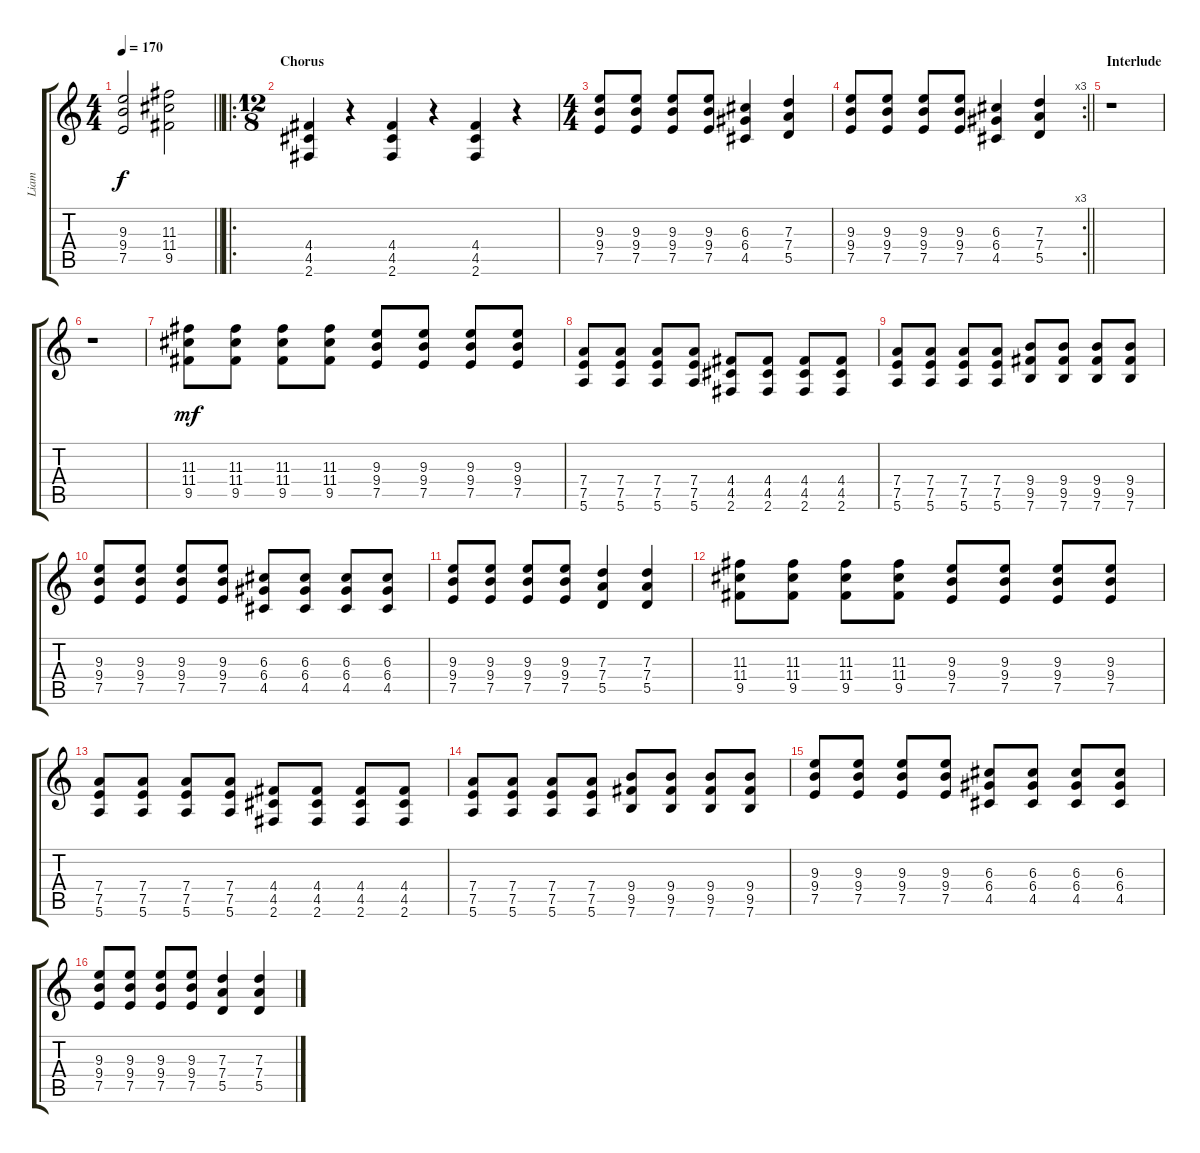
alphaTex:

\track ("Liam" "Liam") {mute instrument distortionguitar}
\staff {score tabs}
\tuning (E4 B3 G3 D3 A2 E2) {hide}
\ts (4 4)
\tempo 170
\clef g2
\barLineRight lightlight
\ks c
(9.3 9.4 7.5).2{dy f} (11.3 11.4 9.5).2 |
\ro
\ts (12 8)
\section ("" "Chorus")
(4.4 4.5 2.6).4 r.4 (4.4 4.5 2.6).4 r.4 (4.4 4.5 2.6).4 r.4 |
\ts (4 4)
(9.3 9.4 7.5).8 (9.3 9.4 7.5).8 (9.3 9.4 7.5).8 (9.3 9.4 7.5).8 (6.3 6.4 4.5).4 (7.3 7.4 5.5).4 |
\rc 3
\barLineRight lightlight
(9.3 9.4 7.5).8 (9.3 9.4 7.5).8 (9.3 9.4 7.5).8 (9.3 9.4 7.5).8 (6.3 6.4 4.5).4 (7.3 7.4 5.5).4 |
\section ("" "Interlude")
r.1 |
r.1 |
(11.3 11.4 9.5).8{dy mf} (11.3 11.4 9.5).8 (11.3 11.4 9.5).8 (11.3 11.4 9.5).8 (9.3 9.4 7.5).8 (9.3 9.4 7.5).8 (9.3 9.4 7.5).8 (9.3 9.4 7.5).8 |
(7.4 7.5 5.6).8 (7.4 7.5 5.6).8 (7.4 7.5 5.6).8 (7.4 7.5 5.6).8 (4.4 4.5 2.6).8 (4.4 4.5 2.6).8 (4.4 4.5 2.6).8 (4.4 4.5 2.6).8 |
(7.4 7.5 5.6).8 (7.4 7.5 5.6).8 (7.4 7.5 5.6).8 (7.4 7.5 5.6).8 (9.4 9.5 7.6).8 (9.4 9.5 7.6).8 (9.4 9.5 7.6).8 (9.4 9.5 7.6).8 |
(9.3 9.4 7.5).8 (9.3 9.4 7.5).8 (9.3 9.4 7.5).8 (9.3 9.4 7.5).8 (6.3 6.4 4.5).8 (6.3 6.4 4.5).8 (6.3 6.4 4.5).8 (6.3 6.4 4.5).8 |
(9.3 9.4 7.5).8 (9.3 9.4 7.5).8 (9.3 9.4 7.5).8 (9.3 9.4 7.5).8 (7.3 7.4 5.5).4 (7.3 7.4 5.5).4 |
(11.3 11.4 9.5).8 (11.3 11.4 9.5).8 (11.3 11.4 9.5).8 (11.3 11.4 9.5).8 (9.3 9.4 7.5).8 (9.3 9.4 7.5).8 (9.3 9.4 7.5).8 (9.3 9.4 7.5).8 |
(7.4 7.5 5.6).8 (7.4 7.5 5.6).8 (7.4 7.5 5.6).8 (7.4 7.5 5.6).8 (4.4 4.5 2.6).8 (4.4 4.5 2.6).8 (4.4 4.5 2.6).8 (4.4 4.5 2.6).8 |
(7.4 7.5 5.6).8 (7.4 7.5 5.6).8 (7.4 7.5 5.6).8 (7.4 7.5 5.6).8 (9.4 9.5 7.6).8 (9.4 9.5 7.6).8 (9.4 9.5 7.6).8 (9.4 9.5 7.6).8 |
(9.3 9.4 7.5).8 (9.3 9.4 7.5).8 (9.3 9.4 7.5).8 (9.3 9.4 7.5).8 (6.3 6.4 4.5).8 (6.3 6.4 4.5).8 (6.3 6.4 4.5).8 (6.3 6.4 4.5).8 |
(9.3 9.4 7.5).8 (9.3 9.4 7.5).8 (9.3 9.4 7.5).8 (9.3 9.4 7.5).8 (7.3 7.4 5.5).4 (7.3 7.4 5.5).4
